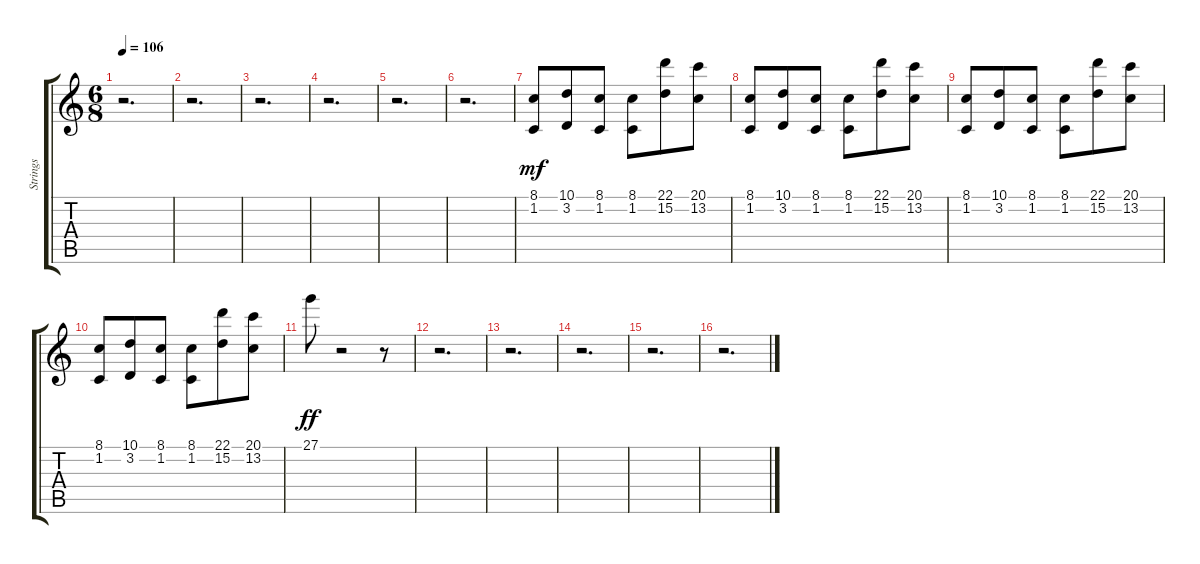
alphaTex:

\track ("Strings" "Strings") {instrument stringensemble1}
\staff {score tabs}
\tuning (E4 B3 G3 D3 A2 E2) {hide}
\ts (6 8)
\tempo 106
\clef g2
\ks c
r.2{d dy mf} |
r.2{d} |
r.2{d} |
r.2{d} |
r.2{d} |
r.2{d} |
(8.1 1.2).8 (10.1 3.2).8 (8.1 1.2).8 (8.1 1.2).8 (22.1 15.2).8 (20.1 13.2).8 |
(8.1 1.2).8 (10.1 3.2).8 (8.1 1.2).8 (8.1 1.2).8 (22.1 15.2).8 (20.1 13.2).8 |
(8.1 1.2).8 (10.1 3.2).8 (8.1 1.2).8 (8.1 1.2).8 (22.1 15.2).8 (20.1 13.2).8 |
(8.1 1.2).8 (10.1 3.2).8 (8.1 1.2).8 (8.1 1.2).8 (22.1 15.2).8 (20.1 13.2).8 |
27.1.8{dy ff} r.2 r.8 |
r.2{d} |
r.2{d} |
r.2{d} |
r.2{d} |
r.2{d}
